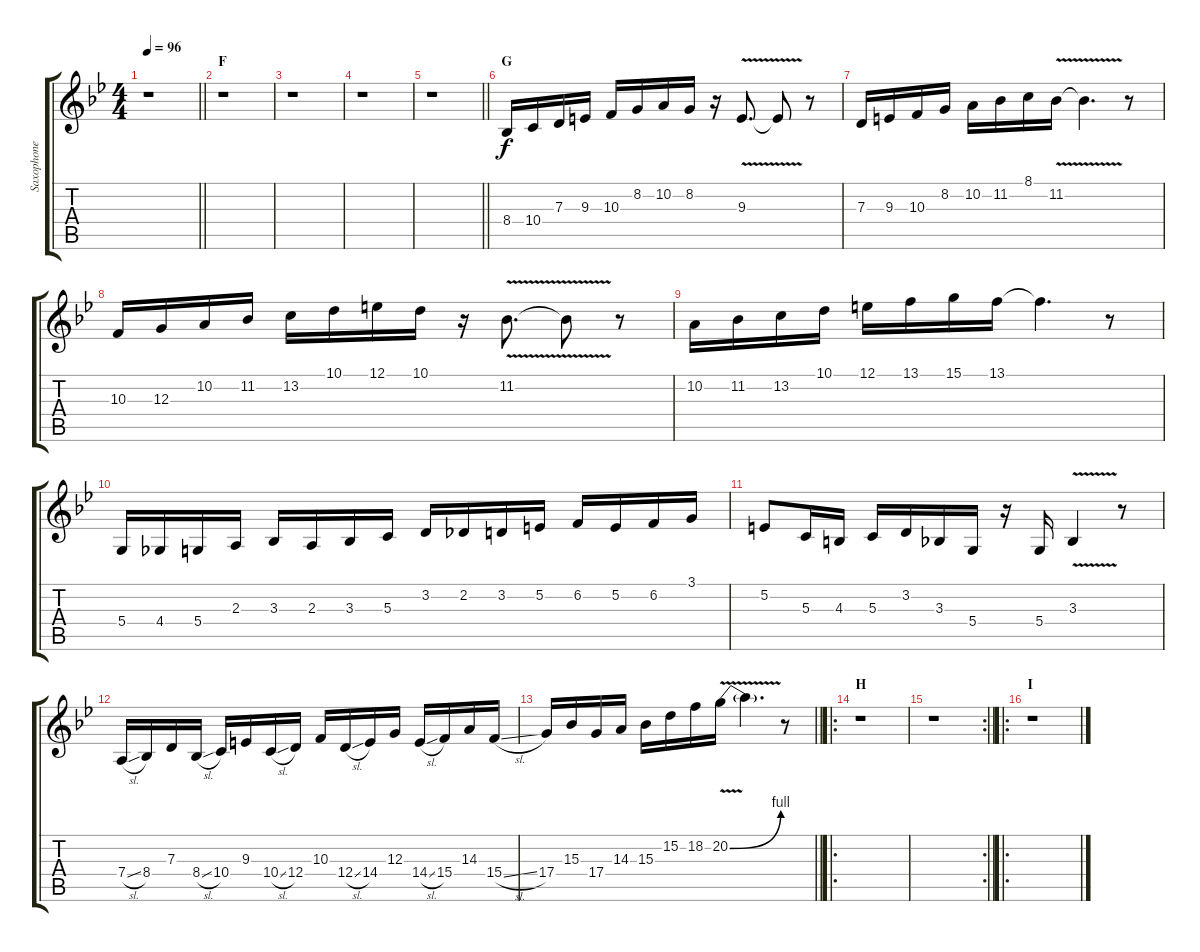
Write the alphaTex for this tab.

\track ("Saxophone" "Saxophone") {instrument altosax}
\staff {score tabs}
\tuning (E4 B3 G3 D3 A2 E2) {hide}
\ts (4 4)
\tempo 96
\clef g2
\barLineRight lightlight
\ks gminor
r.1{dy f} |
\section ("" "F")
r.1 |
r.1 |
r.1 |
\barLineRight lightlight
r.1 |
\section ("" "G")
8.4.16 10.4.16 7.3.16 9.3.16 10.3.16 8.2.16 10.2.16 8.2.16 r.16 9.3{v}.8{d} 9.3{t}.8 r.8 |
7.3.16 9.3.16 10.3.16 8.2.16 10.2.16 11.2.16 8.1.16 11.2{v}.16 11.2{t}.4{d} r.8 |
10.3.16 12.3.16 10.2.16 11.2.16 13.2.16 10.1.16 12.1.16 10.1.16 r.16 11.2{v}.8{d} 11.2{t}.8 r.8 |
10.2.16 11.2.16 13.2.16 10.1.16 12.1.16 13.1.16 15.1.16 13.1.16 13.1{t}.4{d} r.8 |
5.4.16 4.4.16 5.4.16 2.3.16 3.3.16 2.3.16 3.3.16 5.3.16 3.2.16 2.2.16 3.2.16 5.2.16 6.2.16 5.2.16 6.2.16 3.1.16 |
5.2.8 5.3.16 4.3.16 5.3.16 3.2.16 3.3.16 5.4.16 r.16 5.4.16 3.3{v}.4 r.8 |
7.4{sl}.16 8.4.16 7.3.16 8.4{sl}.16 10.4.16 9.3.16 10.4{sl}.16 12.4.16 10.3.16 12.4{sl}.16 14.4.16 12.3.16 14.4{sl}.16 15.4.16 14.3.16 15.4{sl}.16 |
\barLineRight lightlight
17.4.16 15.3.16 17.4.16 14.3.16 15.3.16 15.2.16 18.2.16 20.2{be (bend 0 0 60 4) v}.16 20.2{t}.4{d} r.8 |
\ro
\section ("" "H")
r.1 |
\rc 2
\barLineRight lightlight
r.1 |
\ro
\section ("" "I")
r.1
